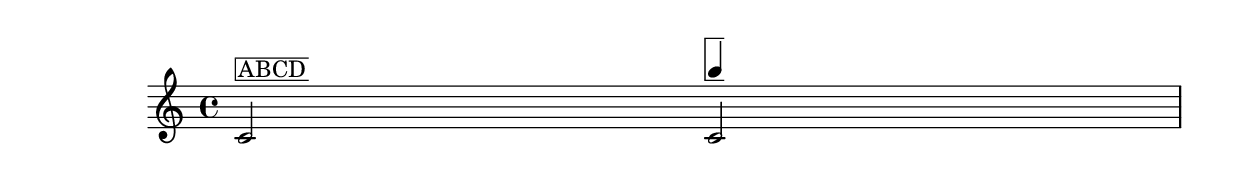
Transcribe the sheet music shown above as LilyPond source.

%% Do not edit this file; it is automatically
%% generated from LSR http://lsr.dsi.unimi.it
%% This file is in the public domain.
\version "2.13.4"

\header {
  lsrtags = "rhythms, text"

  texidoc = "
This example shows how to add a markup command to get a three sided box
around some text (or other markup).

"
  doctitle = "Three-sided box"
} % begin verbatim

% New command to add a three sided box, with sides north, west and south
% Based on the box-stencil command defined in scm/stencil.scm
% Note that ";" is used to comment a line in Scheme
#(define-public (NWS-box-stencil stencil thickness padding)
  "Add a box around STENCIL, producing a new stencil."
  (let* ((x-ext (interval-widen (ly:stencil-extent stencil 0) padding))
         (y-ext (interval-widen (ly:stencil-extent stencil 1) padding))
         (y-rule (make-filled-box-stencil (cons 0 thickness) y-ext))
         (x-rule (make-filled-box-stencil
                  (interval-widen x-ext thickness) (cons 0 thickness))))
;    (set! stencil (ly:stencil-combine-at-edge stencil X 1 y-rule padding))
    (set! stencil (ly:stencil-combine-at-edge stencil X -1 y-rule padding))
    (set! stencil (ly:stencil-combine-at-edge stencil Y 1 x-rule 0.0))
    (set! stencil (ly:stencil-combine-at-edge stencil Y -1 x-rule 0.0))
    stencil))

% The corresponding markup command, based on the \box command defined
% in scm/define-markup-commands.scm
#(define-markup-command (NWS-box layout props arg) (markup?)
  "Draw a box round @var{arg}.  Looks at @code{thickness},
@code{box-padding} and @code{font-size} properties to determine line
thickness and padding around the markup."
  (let* ((th (chain-assoc-get 'thickness props  0.1))
         (size (chain-assoc-get 'font-size props 0))
         (pad (* (magstep size)
                 (chain-assoc-get 'box-padding props 0.2)))
         (m (interpret-markup layout props arg)))
    (NWS-box-stencil m th pad)))

% Test it:

\layout { ragged-right = ##f }
\relative c' {
  c2^\markup { \NWS-box ABCD }
  c2^\markup { \NWS-box \note #"4" #1.0 }
}

